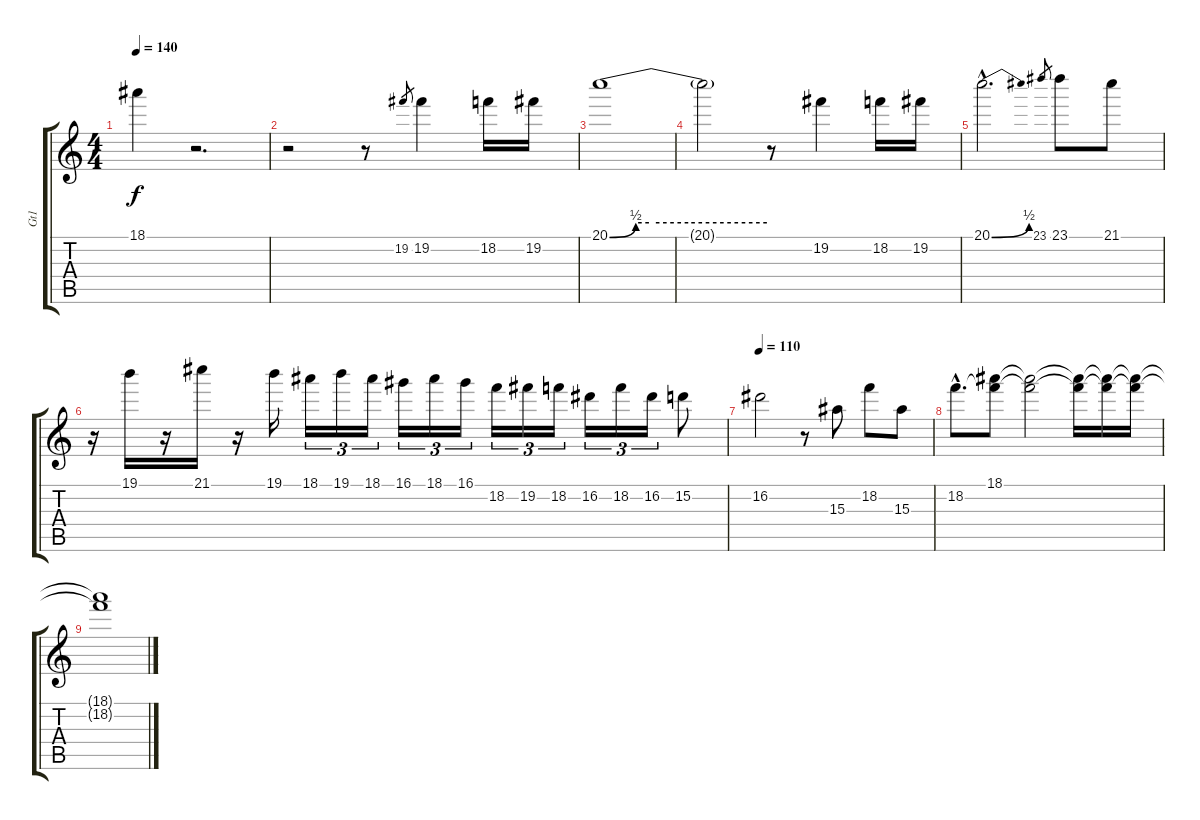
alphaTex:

\track ("Gt1 " "Gt1 ") {instrument overdrivenguitar}
\staff {score tabs}
\tuning (E4 B3 G3 D3 A2 E2) {hide}
\ts (4 4)
\tempo 140
\clef g2
\ks c
18.1{t}.4{dy f} r.2{d} |
r.2 r.8 19.2.8{gr} 19.2.4 18.2.16 19.2.16 |
20.1{be (custom 0 0 10 2 15 2 30 2 60 2)}.1 |
20.1{t}.2 r.8 19.2.4 18.2.16 19.2.16 |
20.1{be (bend 0 0 60 2) hac}.2{d} 23.1.8{gr} 23.1.8 21.1.8 |
r.16 19.1.16 r.16 21.1.16 r.16 19.1.16 18.1.16{tu (3 2)} 19.1.16{tu (3 2)} 18.1.16{tu (3 2)} 16.1.16{tu (3 2)} 18.1.16{tu (3 2)} 16.1.16{tu (3 2)} 18.2.16{tu (3 2)} 19.2.16{tu (3 2)} 18.2.16{tu (3 2)} 16.2.16{tu (3 2)} 18.2.16{tu (3 2)} 16.2.16{tu (3 2)} 15.2.8 |
\tempo 110
16.2.2 r.8 15.3.8 18.2.8 15.3.8 |
18.2{hac}.8{d} (18.1 18.2{t}).8 (18.1{t} 18.2{t}).2 (18.1{t} 18.2{t}).16 (18.1{t} 18.2{t}).16 (18.1{t} 18.2{t}).16 |
(18.1{t} 18.2{t}).1
